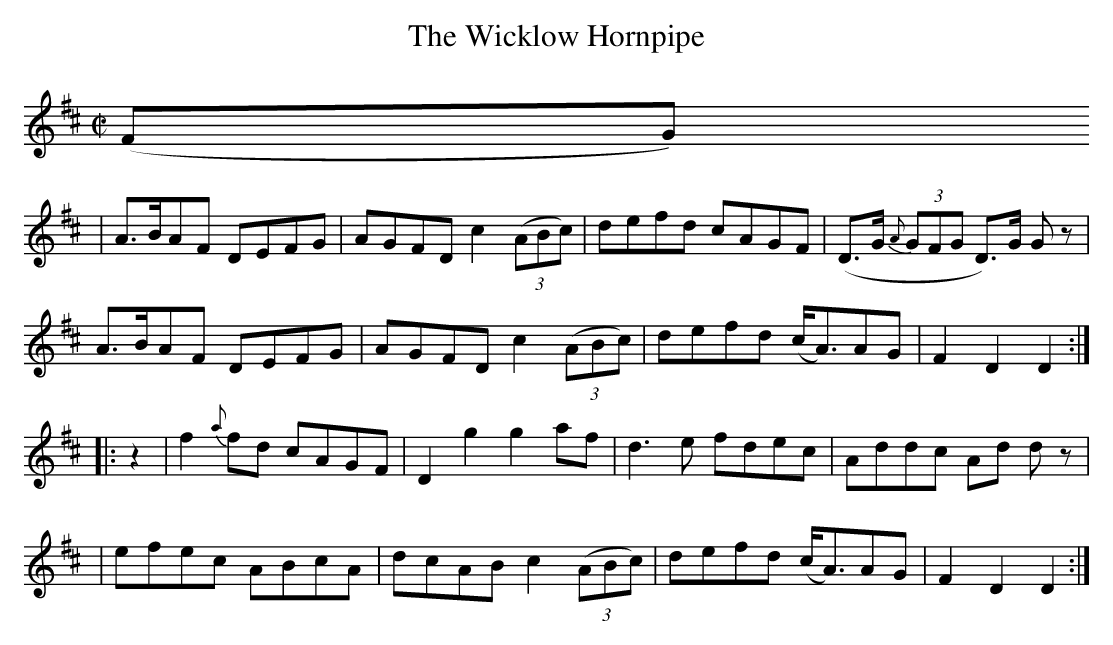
X:1
T: The Wicklow Hornpipe
M: C|
L: 1/8
K: D
(FG)
| A>BAF DEFG | AGFD c2 (3(ABc) | defd cAGF | (D>G (3{A}GFG D>)G G z |
A>BAF DEFG | AGFD c2 (3(ABc) | defd (c<A)AG | F2 D2 D2 :|
|: z2
| f2 {a}fd cAGF | D2 g2 g2 af | d3 e fdec | Addc Ad d z |
| efec ABcA | dcAB c2 (3(ABc) | defd (c<A)AG | F2 D2 D2 :|
